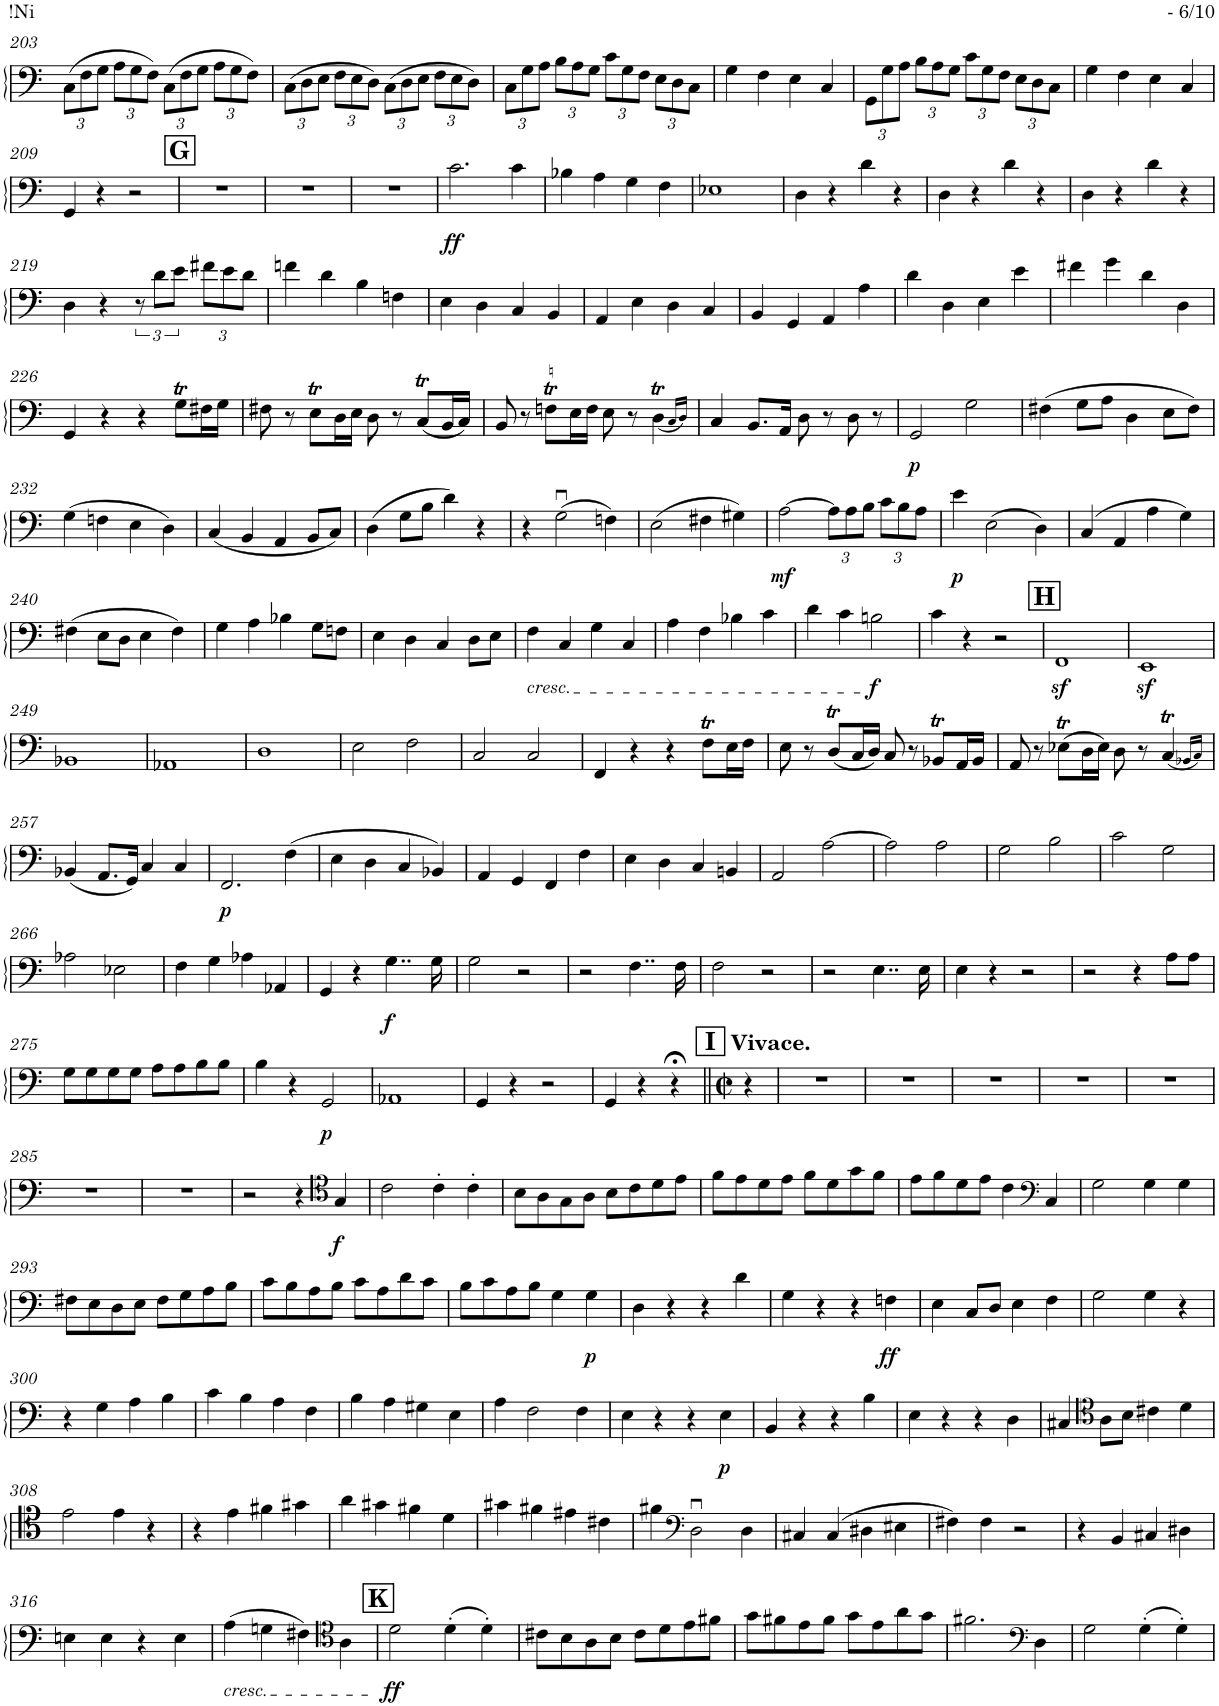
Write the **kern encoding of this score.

**kern	**dynam
*part1	*part1
*staff1	*staff1
*I"Violoncello	*
*I'Vc.	*
!!LO:PB:g=z
*clefF4	*
*k[]	*
*M4/4	*
*met(c)	*
*Xbrackettup	*
=203	=203
(12C\L	.
12F\	.
12G\J	.
12A\L	.
12G\	.
12F\J)	.
(12C\L	.
12F\	.
12G\J	.
12A\L	.
12G\	.
12F\J)	.
=204	=204
(12C\L	.
12D\	.
12E\J	.
12F\L	.
12E\	.
12D\J)	.
(12C\L	.
12D\	.
12E\J	.
12F\L	.
12E\	.
12D\J)	.
=205	=205
12C\L	.
12G\	.
12A\J	.
12B\L	.
12A\	.
12G\J	.
12c\L	.
12G\	.
12F\J	.
12E\L	.
12D\	.
12C\J	.
=206	=206
4G\	.
4F\	.
4E\	.
4C/	.
=207	=207
12GG\L	.
12G\	.
12A\J	.
12B\L	.
12A\	.
12G\J	.
12c\L	.
12G\	.
12F\J	.
12E\L	.
12D\	.
12C\J	.
=208	=208
4G\	.
4F\	.
4E\	.
4C/	.
!!LO:LB:g=z
=209	=209
4GG/	.
4r	.
2r	.
!!LO:REH:place=s1:a:B:cj:fs=14:t=G
=210	=210
1r	.
=211	=211
1r	.
=212	=212
1r	.
=213	=213
!	!LO:DY:b
2.c\	ff
4c\	.
=214	=214
4B-X\	.
4A\	.
4G\	.
4F\	.
=215	=215
1E-X	.
=216	=216
4D\	.
4r	.
4d\	.
4r	.
=217	=217
4D\	.
4r	.
4d\	.
4r	.
=218	=218
4D\	.
4r	.
4d\	.
4r	.
!!LO:LB:g=z
=219	=219
4D\	.
4r	.
*brackettup	*
12r	.
12d\L	.
12e\J	.
*Xbrackettup	*
12f#X\L	.
12e\	.
12d\J	.
=220	=220
4fn\	.
4d\	.
4B\	.
4Fn\	.
=221	=221
4E\	.
4D\	.
4C/	.
4BB/	.
=222	=222
4AA/	.
4E\	.
4D\	.
4C/	.
=223	=223
4BB/	.
4GG/	.
4AA/	.
4A\	.
=224	=224
4d\	.
4D\	.
4E\	.
4e\	.
=225	=225
4f#X\	.
4g\	.
4d\	.
4D\	.
!!LO:LB:g=z
=226	=226
4GG/	.
4r	.
4r	.
8GT\L	.
16F#X\L	.
16G\JJ	.
=227	=227
8F#X\	.
8r	.
8Et\L	.
16D\L	.
16E\JJ	.
8D\	.
8r	.
(8CT/L	.
16BB/L	.
16C/JJ)	.
=228	=228
8BB/	.
8r	.
8FnT\L	.
16E\L	.
16F\JJ	.
8E\	.
8r	.
(<4DT\	.
16qC/LL	.
16qD/JJ)	.
=229	=229
4C/	.
8.BB/L	.
16AA/Jk	.
8D\	.
8r	.
8D\	.
8r	.
=230	=230
!	!LO:DY:b
2GG/	p
2G\	.
=231	=231
(4F#X\	.
8G\L	.
8A\J	.
4D\	.
8E\L	.
8F#\J)	.
!!LO:LB:g=z
=232	=232
(4G\	.
4Fn\	.
4E\	.
4D\)	.
=233	=233
(4C/	.
4BB/	.
4AA/	.
8BB/L	.
8C/J)	.
=234	=234
(4D\	.
8G\L	.
8B\J	.
4d\)	.
4r	.
=235	=235
4r	.
(2Gu\	.
4Fn\)	.
=236	=236
(2E\	.
4F#X\	.
4G#X\)	.
=237	=237
!	!LO:DY:b
[2A\	mf
12A\L]	.
12A\	.
12B\J	.
12c\L	.
12B\	.
12A\J	.
=238	=238
!	!LO:DY:b
4e\	p
(2E\	.
4D\)	.
=239	=239
(4C/	.
4AA/	.
4A\	.
4G\)	.
!!LO:LB:g=z
=240	=240
(4F#X\	.
8E\L	.
8D\J	.
4E\	.
4F#\)	.
=241	=241
4G\	.
4A\	.
4B-X\	.
8G\L	.
8Fn\J	.
=242	=242
4E\	.
4D\	.
4C/	.
8D\L	.
8E\J	.
=243	=243
!LO:TX:b:i:t=cresc.	!
4F\	.
4C/	.
4G\	.
4C/	.
=244	=244
4A\	.
4F\	.
4B-X\	.
4c\	.
=245	=245
4d\	.
4c\	.
!	!LO:DY:b
2Bn\	f
=246	=246
4c\	.
4r	.
2r	.
!!LO:REH:place=s1:a:B:cj:fs=14:t=H
=247	=247
1FFz<	.
=248	=248
1EEz<	.
!!LO:LB:g=z
=249	=249
1BB-X	.
=250	=250
1AA-X	.
=251	=251
1D	.
=252	=252
2E\	.
2F\	.
=253	=253
2C/	.
2C/	.
=254	=254
4FF/	.
4r	.
4r	.
8FT\L	.
16E\L	.
16F\JJ	.
=255	=255
8E\	.
8r	.
(8DT/L	.
16C/L	.
16D/JJ)	.
8C/	.
8r	.
8BB-XT/L	.
16AA/L	.
16BB-/JJ	.
=256	=256
8AA/	.
8r	.
(8E-XT\L	.
16D\L	.
16E-\JJ)	.
8D\	.
8r	.
(4CT/	.
16qBB-X/LL	.
16qC/JJ)	.
!!LO:LB:g=z
=257	=257
(4BB-X/	.
8.AA/L	.
16GG/Jk)	.
4C/	.
4C/	.
=258	=258
!	!LO:DY:b
2.FF/	p
(4F\	.
=259	=259
4E\	.
4D\	.
4C/	.
4BB-X/)	.
=260	=260
4AA/	.
4GG/	.
4FF/	.
4F\	.
=261	=261
4E\	.
4D\	.
4C/	.
4BBn/	.
=262	=262
2AA/	.
[2A\	.
=263	=263
2A\]	.
2A\	.
=264	=264
2G\	.
2B\	.
=265	=265
2c\	.
2G\	.
!!LO:LB:g=z
=266	=266
2A-X\	.
2E-X\	.
=267	=267
4F\	.
4G\	.
4A-X\	.
4AA-X/	.
=268	=268
4GG/	.
4r	.
!	!LO:DY:b
4..G\	f
16G\	.
=269	=269
2G\	.
2r	.
=270	=270
2r	.
4..F\	.
16F\	.
=271	=271
2F\	.
2r	.
=272	=272
2r	.
4..E\	.
16E\	.
=273	=273
4E\	.
4r	.
2r	.
=274	=274
2r	.
4r	.
8A\L	.
8A\J	.
!!LO:LB:g=z
=275	=275
8G\L	.
8G\	.
8G\	.
8G\J	.
8A\L	.
8A\	.
8B\	.
8B\J	.
=276	=276
4B\	.
4r	.
!	!LO:DY:b
2GG/	p
=277	=277
1AA-X	.
=278	=278
4GG/	.
4r	.
2r	.
=278X1	=278X1
4GG/	.
4r	.
4r;<	.
=279||	=279||
!!LO:REH:place=s1:a:B:cj:fs=14:t=I
*M2/2	*
*met(c|)	*
!LO:TX:a:B:t=Vivace.	!
4r	.
=280	=280
1r	.
=281	=281
1r	.
=282	=282
1r	.
=283	=283
1r	.
=284	=284
1r	.
!!LO:LB:g=z
=285	=285
1r	.
=286	=286
1r	.
=287	=287
2r	.
4r	.
*clefC4	*
!	!LO:DY:b
4G/	f
=288	=288
2c\	.
4c'\	.
4c'\	.
=289	=289
8B\L	.
8A\	.
8G\	.
8A\J	.
8B\L	.
8c\	.
8d\	.
8e\J	.
=290	=290
8f\L	.
8e\	.
8d\	.
8e\J	.
8f\L	.
8d\	.
8g\	.
8f\J	.
=291	=291
8e\L	.
8f\	.
8d\	.
8e\J	.
4c\	.
*clefF4	*
4C/	.
=292	=292
2G\	.
4G\	.
4G\	.
!!LO:LB:g=z
=293	=293
8F#X\L	.
8E\	.
8D\	.
8E\J	.
8F#\L	.
8G\	.
8A\	.
8B\J	.
=294	=294
8c\L	.
8B\	.
8A\	.
8B\J	.
8c\L	.
8A\	.
8d\	.
8c\J	.
=295	=295
8B\L	.
8c\	.
8A\	.
8B\J	.
4G\	.
!	!LO:DY:b
4G\	p
=296	=296
4D\	.
4r	.
4r	.
4d\	.
=297	=297
4G\	.
4r	.
4r	.
!	!LO:DY:b
4Fn\	ff
=298	=298
4E\	.
8C/L	.
8D/J	.
4E\	.
4F\	.
=299	=299
2G\	.
4G\	.
4r	.
!!LO:LB:g=z
=300	=300
4r	.
4G\	.
4A\	.
4B\	.
=301	=301
4c\	.
4B\	.
4A\	.
4F\	.
=302	=302
4B\	.
4A\	.
4G#X\	.
4E\	.
=303	=303
4A\	.
2F\	.
4F\	.
=304	=304
4E\	.
4r	.
4r	.
!	!LO:DY:b
4E\	p
=305	=305
4BB/	.
4r	.
4r	.
4B\	.
=306	=306
4E\	.
4r	.
4r	.
4D\	.
=307	=307
4C#X/	.
*clefC4	*
8A\L	.
8B\J	.
4c#X\	.
4d\	.
!!LO:LB:g=z
=308	=308
2e\	.
4e\	.
4r	.
=309	=309
4r	.
4e\	.
4f#X\	.
4g#X\	.
=310	=310
4a\	.
4g#X\	.
4f#X\	.
4d\	.
=311	=311
4g#X\	.
4f#X\	.
4e#X\	.
4c#X\	.
=312	=312
4f#X\	.
*clefF4	*
2Du\	.
4D\	.
=313	=313
4C#X/	.
(4C#/	.
4D#X\	.
4E#X\	.
=314	=314
4F#X\)	.
4F#\	.
2r	.
=315	=315
4r	.
4BB/	.
4C#X/	.
4D#X\	.
!!LO:LB:g=z
=316	=316
4En\	.
4E\	.
4r	.
4E\	.
=317	=317
!LO:TX:b:i:t=cresc.	!
(4A\	.
4Gn\	.
4F#X\)	.
*clefC4	*
4A\	.
!!LO:REH:place=s1:a:B:cj:fs=14:t=K
=318	=318
!	!LO:DY:b
2d\	ff
(4d'\	.
4d'\)	.
=319	=319
8c#X\L	.
8B\	.
8A\	.
8B\J	.
8c#\L	.
8d\	.
8e\	.
8f#X\J	.
=320	=320
8g\L	.
8f#X\	.
8e\	.
8f#\J	.
8g\L	.
8e\	.
8a\	.
8g\J	.
=321	=321
2.f#X\	.
*clefF4	*
4D\	.
=322	=322
2G\	.
(4G'\	.
4G'\)	.
=	=
*-	*-
